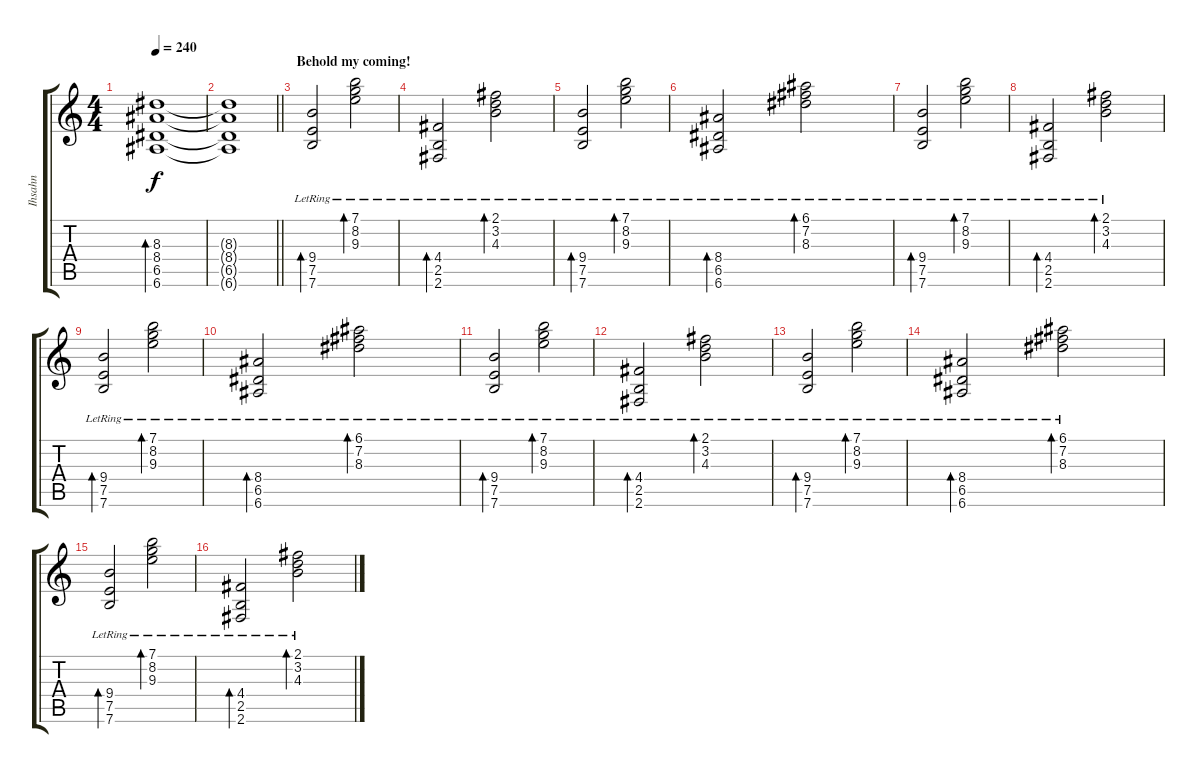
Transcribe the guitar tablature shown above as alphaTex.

\track ("Ihsahn" "Ihsahn") {instrument distortionguitar}
\staff {score tabs}
\tuning (E4 B3 G3 D3 A2 E2) {hide}
\ts (4 4)
\tempo 240
\clef g2
\ks c
(8.3 8.4 6.5 6.6).1{bd 240 dy f} |
\barLineRight lightlight
(8.3{t} 8.4{t} 6.5{t} 6.6{t}).1 |
\section ("" "Behold my coming!")
(9.4{lr} 7.5{lr} 7.6{lr}).2{bd 480} (7.1{lr} 8.2{lr} 9.3{lr}).2{bd 480} |
(4.4{lr} 2.5{lr} 2.6{lr}).2{bd 480} (2.1{lr} 3.2{lr} 4.3{lr}).2{bd 480} |
(9.4{lr} 7.5{lr} 7.6{lr}).2{bd 480} (7.1{lr} 8.2{lr} 9.3{lr}).2{bd 480} |
(8.4{lr} 6.5{lr} 6.6{lr}).2{bd 480} (6.1{lr} 7.2{lr} 8.3{lr}).2{bd 480} |
(9.4{lr} 7.5{lr} 7.6{lr}).2{bd 480} (7.1{lr} 8.2{lr} 9.3{lr}).2{bd 480} |
(4.4{lr} 2.5{lr} 2.6{lr}).2{bd 480} (2.1{lr} 3.2{lr} 4.3{lr}).2{bd 480} |
(9.4{lr} 7.5{lr} 7.6{lr}).2{bd 480} (7.1{lr} 8.2{lr} 9.3{lr}).2{bd 480} |
(8.4{lr} 6.5{lr} 6.6{lr}).2{bd 480} (6.1{lr} 7.2{lr} 8.3{lr}).2{bd 480} |
(9.4{lr} 7.5{lr} 7.6{lr}).2{bd 480} (7.1{lr} 8.2{lr} 9.3{lr}).2{bd 480} |
(4.4{lr} 2.5{lr} 2.6{lr}).2{bd 480} (2.1{lr} 3.2{lr} 4.3{lr}).2{bd 480} |
(9.4{lr} 7.5{lr} 7.6{lr}).2{bd 480} (7.1{lr} 8.2{lr} 9.3{lr}).2{bd 480} |
(8.4{lr} 6.5{lr} 6.6{lr}).2{bd 480} (6.1{lr} 7.2{lr} 8.3{lr}).2{bd 480} |
(9.4{lr} 7.5{lr} 7.6{lr}).2{bd 480} (7.1{lr} 8.2{lr} 9.3{lr}).2{bd 480} |
(4.4{lr} 2.5{lr} 2.6{lr}).2{bd 480} (2.1{lr} 3.2{lr} 4.3{lr}).2{bd 480}
